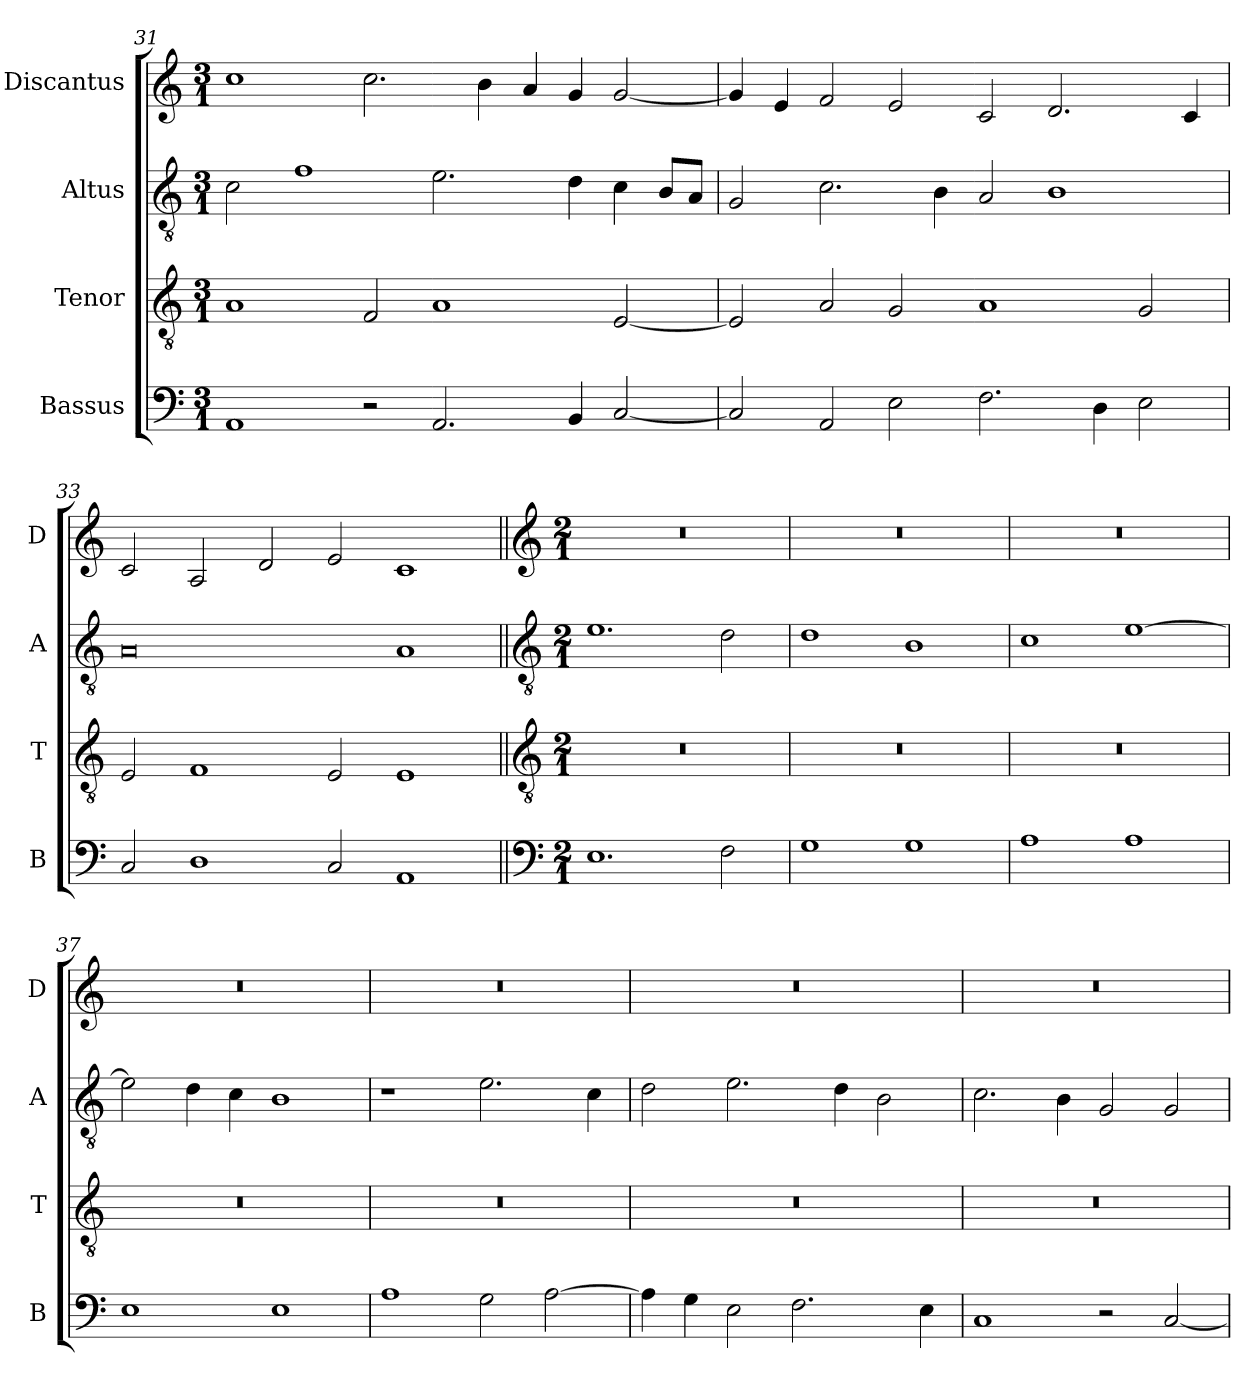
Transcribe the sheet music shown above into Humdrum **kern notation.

**kern	**kern	**kern	**kern
*part4	*part3	*part2	*part1
*staff4	*staff3	*staff2	*staff1
*I"Bassus	*I"Tenor	*I"Altus	*I"Discantus
*I'B	*I'T	*I'A	*I'D
*clefF4	*clefGv2	*clefGv2	*clefG2
*k[]	*k[]	*k[]	*k[]
*M3/1	*M3/1	*M3/1	*M3/1
=31	=31	=31	=31
1AA	1A	2c\	1cc
.	.	1f	.
2r	2F/	.	2.cc\
2.AA/	1A	2.e\	.
.	.	.	4b\
.	.	.	4a/
4BB/	.	4d\	4g/
[2C/	[2E/	4c\	[2g/
.	.	8B/L	.
.	.	8A/J	.
=32	=32	=32	=32
2C/]	2E/]	2G/	4g/]
.	.	.	4e/
2AA/	2A/	2.c\	2f/
2E\	2G/	.	2e/
.	.	4B\	.
2.F\	1A	2A/	2c/
.	.	1B	2.d/
4D\	.	.	.
2E\	2G/	.	.
.	.	.	4c/
=33	=33	=33	=33
2C/	2E/	0A	2c/
1D	1F	.	2A/
.	.	.	2d/
2C/	2E/	.	2e/
1AA	1E	1A	1c
!!LO:LB:g=z
=34||	=34||	=34||	=34||
*clefF4	*clefGv2	*clefGv2	*clefG2
*k[]	*k[]	*k[]	*k[]
*M2/1	*M2/1	*M2/1	*M2/1
1.E	0r	1.e	0r
2F\	.	2d\	.
=35	=35	=35	=35
1G	0r	1d	0r
1G	.	1B	.
=36	=36	=36	=36
1A	0r	1c	0r
1A	.	[1e	.
=37	=37	=37	=37
1E	0r	2e\]	0r
.	.	4d\	.
.	.	4c\	.
1E	.	1B	.
=38	=38	=38	=38
1A	0r	1r	0r
2G\	.	2.e\	.
[2A\	.	.	.
.	.	4c\	.
=39	=39	=39	=39
4A\]	0r	2d\	0r
4G\	.	.	.
2E\	.	2.e\	.
2.F\	.	.	.
.	.	4d\	.
.	.	2B\	.
4E\	.	.	.
=40	=40	=40	=40
1C	0r	2.c\	0r
.	.	4B\	.
2r	.	2G/	.
[2C/	.	2G/	.
=	=	=	=
*-	*-	*-	*-
